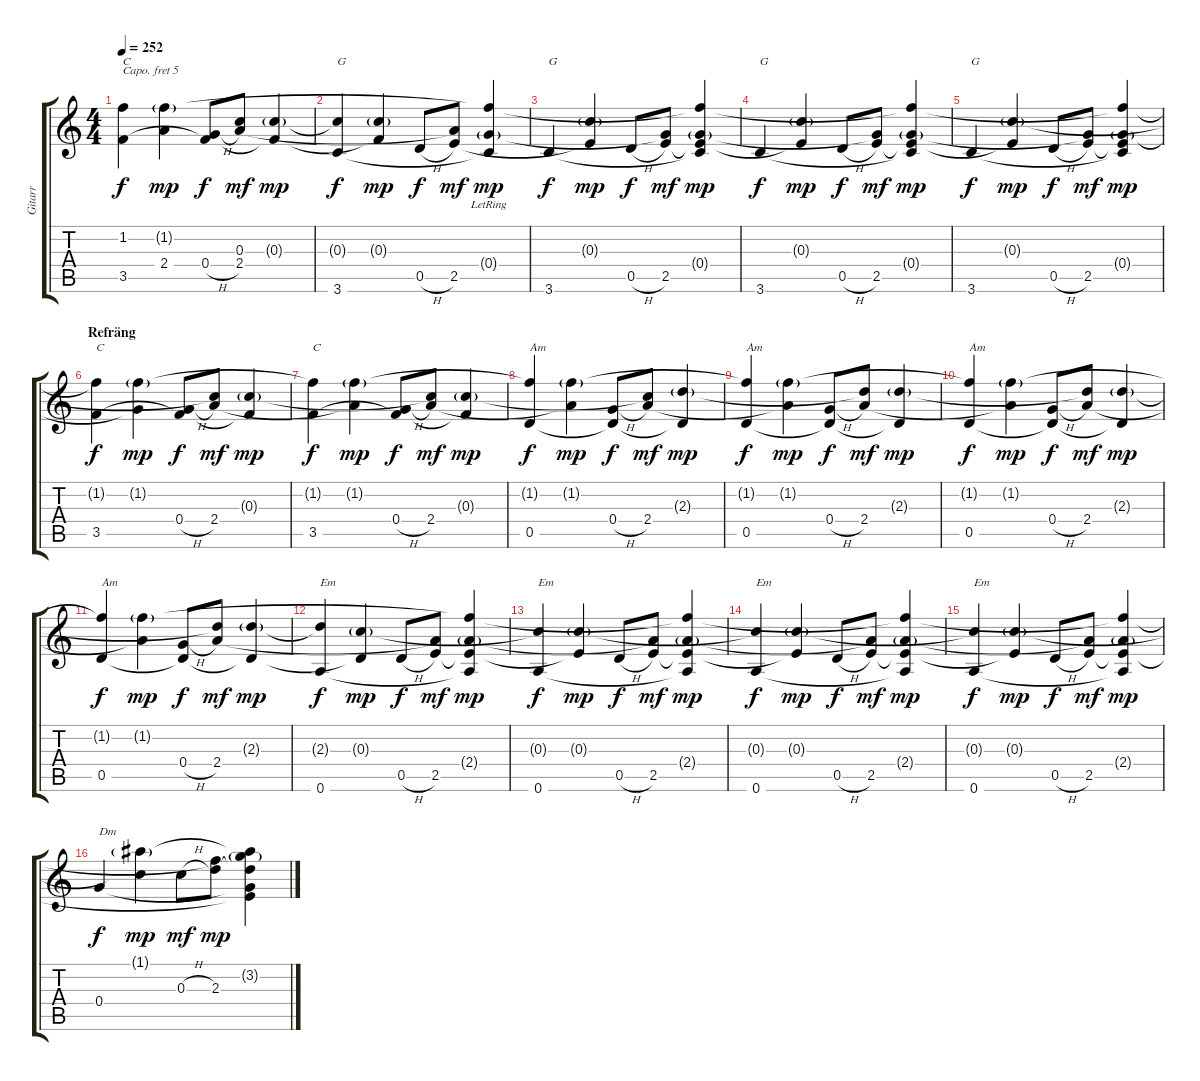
\track ("Gitarr" "Gitarr") {instrument acousticguitarsteel}
\staff {score tabs}
\capo 5
\tuning (E4 B3 G3 D3 A2 E2) {hide}
\ts (4 4)
\tempo 252
\clef g2
\ks c
(1.2{t} 3.5).4{txt "C" dy f} (1.2{g} 2.4{t}).4{dy mp} (0.4{h} 3.5{t}).8{dy f} (0.3{t} 2.4).8{dy mf} (0.3{g} 3.5{t}).4{dy mp} |
(0.3{t} 3.6).4{txt "G" dy f} (0.3{g} 3.5{t}).4{dy mp} 0.5{h}.8{dy f} (2.4{t} 2.5).8{dy mf} (1.2{t} 0.4{g lr} 3.6{t}).4{dy mp} |
3.6.4{txt "G" dy f} (0.3{g} 2.5{t}).4{dy mp} 0.5{h}.8{dy f} (0.4{t} 2.5).8{dy mf} (1.2{t} 0.4{g} 2.5{t} 3.6{t}).4{dy mp} |
3.6.4{txt "G" dy f} (0.3{g} 2.5{t}).4{dy mp} 0.5{h}.8{dy f} (0.4{t} 2.5).8{dy mf} (1.2{t} 0.4{g} 2.5{t} 3.6{t}).4{dy mp} |
3.6.4{txt "G" dy f} (0.3{g} 2.5{t}).4{dy mp} 0.5{h}.8{dy f} (0.4{t} 2.5).8{dy mf} (1.2{t} 0.4{g} 2.5{t} 3.6{t}).4{dy mp} |
\section ("" "Refräng")
(1.2{t} 3.5).4{txt "C" dy f} (1.2{g} 0.4{t}).4{dy mp} (0.4{h} 3.5{t}).8{dy f} (0.3{t} 2.4).8{dy mf} (0.3{g} 3.5{t}).4{dy mp} |
(1.2{t} 3.5).4{txt "C" dy f} (1.2{g} 2.4{t}).4{dy mp} (0.4{h} 3.5{t}).8{dy f} (0.3{t} 2.4).8{dy mf} (0.3{g} 3.5{t}).4{dy mp} |
(1.2{t} 0.5).4{txt "Am" dy f} (1.2{g} 2.4{t}).4{dy mp} (0.4{h} 0.5{t}).8{dy f} (0.3{t} 2.4).8{dy mf} (2.3{g} 0.5{t}).4{dy mp} |
(1.2{t} 0.5).4{txt "Am" dy f} (1.2{g} 2.4{t}).4{dy mp} (0.4{h} 0.5{t}).8{dy f} (2.3{t} 2.4).8{dy mf} (2.3{g} 0.5{t}).4{dy mp} |
(1.2{t} 0.5).4{txt "Am" dy f} (1.2{g} 2.4{t}).4{dy mp} (0.4{h} 0.5{t}).8{dy f} (2.3{t} 2.4).8{dy mf} (2.3{g} 0.5{t}).4{dy mp} |
(1.2{t} 0.5).4{txt "Am" dy f} (1.2{g} 2.4{t}).4{dy mp} (0.4{h} 0.5{t}).8{dy f} (2.3{t} 2.4).8{dy mf} (2.3{g} 0.5{t}).4{dy mp} |
(2.3{t} 0.6).4{txt "Em" dy f} (0.3{g} 0.5{t}).4{dy mp} 0.5{h}.8{dy f} (2.4{t} 2.5).8{dy mf} (1.2{t} 2.4{g} 2.5{t} 0.6{t}).4{dy mp} |
(0.3{t} 0.6).4{txt "Em" dy f} (0.3{g} 2.5{t}).4{dy mp} 0.5{h}.8{dy f} (2.4{t} 2.5).8{dy mf} (1.2{t} 2.4{g} 2.5{t} 0.6{t}).4{dy mp} |
(0.3{t} 0.6).4{txt "Em" dy f} (0.3{g} 2.5{t}).4{dy mp} 0.5{h}.8{dy f} (2.4{t} 2.5).8{dy mf} (1.2{t} 2.4{g} 2.5{t} 0.6{t}).4{dy mp} |
(0.3{t} 0.6).4{txt "Em" dy f} (0.3{g} 2.5{t}).4{dy mp} 0.5{h}.8{dy f} (2.4{t} 2.5).8{dy mf} (1.2{t} 2.4{g} 2.5{t} 0.6{t}).4{dy mp} |
0.4.4{txt "Dm" dy f} (1.1{g} 0.3{t}).4{dy mp} 0.3{h}.8{dy mf} (1.2{t} 2.3).8{dy mp} (1.1{t} 3.2{g} 2.3{t} 0.4{t} 2.5{t}).4
